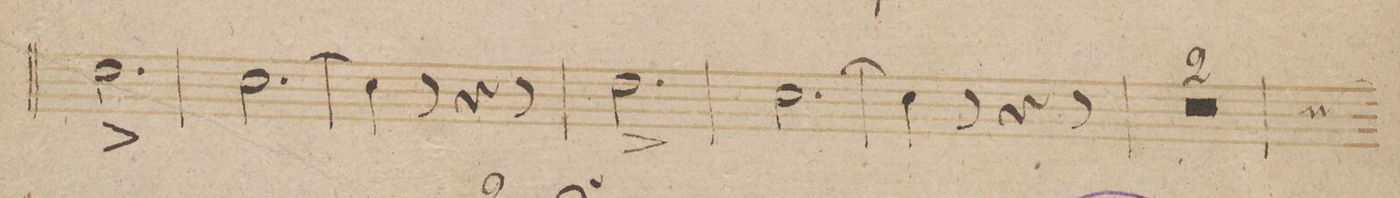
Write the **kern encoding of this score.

**kern	**dynam
*I"Oboe 1mo	*
*clefG2	*
*k[b-]	*
*M6/8	*
2.dd^<\	.
=104	=104
[2.cc\	.
=105	=105
4cc\]	.
8r	.
4r	.
8r	.
=106	=106
2.dd^<\	.
=107	=107
[2.cc\	.
=108	=108
8cc\]	.
8r	.
8r	.
4r	.
8r	.
=109	=109
1.r	.
=110	=110
=111	=111
*-	*-
